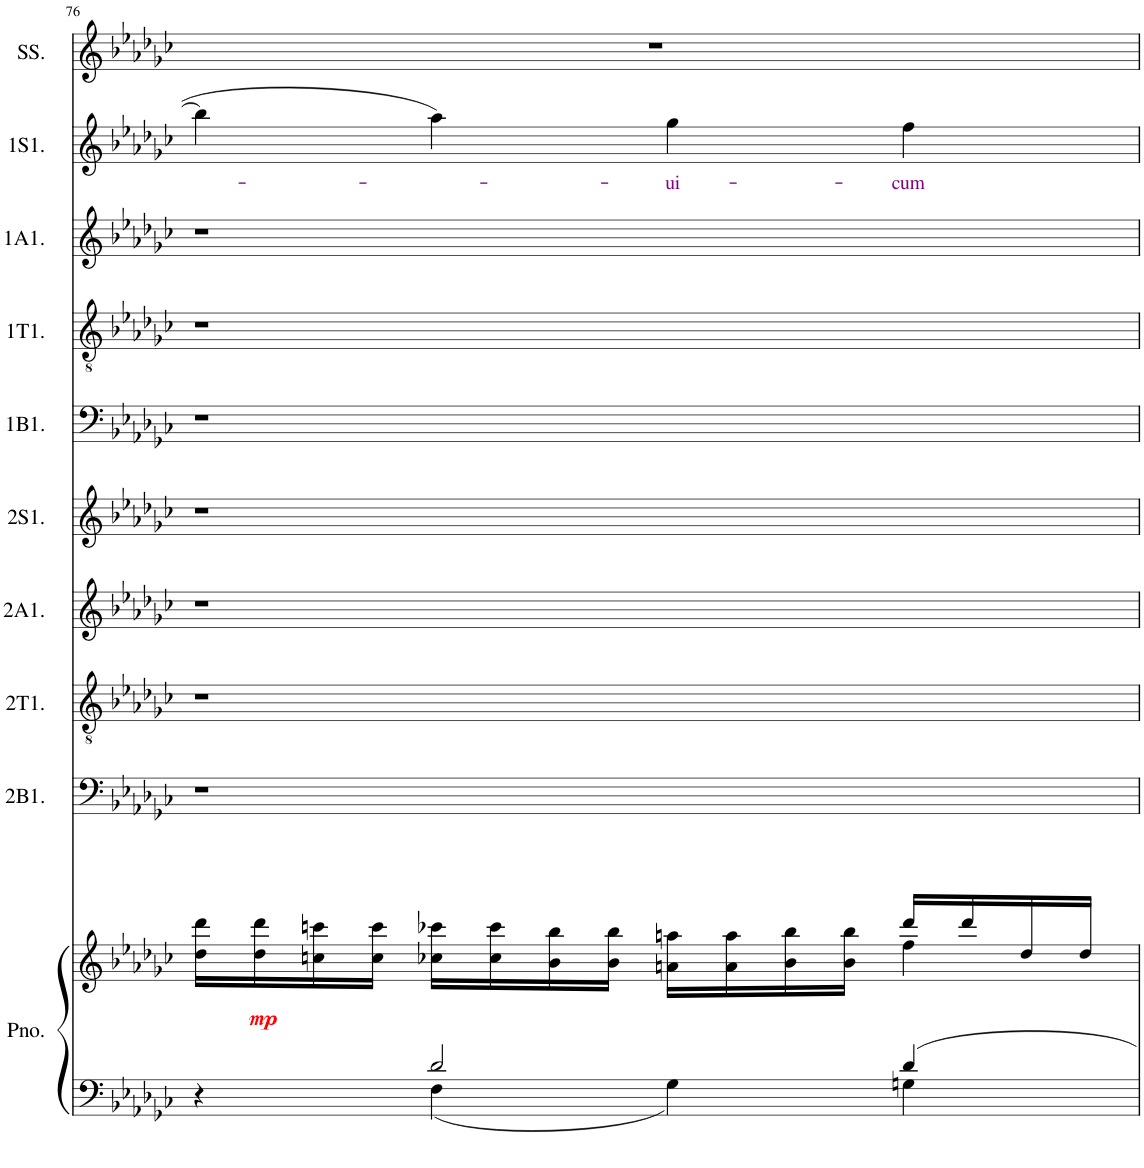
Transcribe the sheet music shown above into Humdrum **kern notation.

**kern	**kern	**dynam	**kern	**kern	**kern	**kern	**kern	**kern	**kern	**kern	**text	**kern
*part10	*part10	*part10	*part9	*part8	*part7	*part6	*part5	*part4	*part3	*part2	*part2	*part1
*staff11	*staff10	*staff10/11	*staff9	*staff8	*staff7	*staff6	*staff5	*staff4	*staff3	*staff2	*staff2	*staff1
*I"Piano	*	*	*I"C2 Bass 1	*I"C2 Tenor 1	*I"C2 Alto 1	*I"C1 Soprano 1	*I"C1 Bass 1	*I"C1 Tenor 1	*I"C1 Alto 1	*I"C1 Soprano 1	*	*I"Soprano Solo
*I'Pno.	*	*	*I'2B1.	*I'2T1.	*I'2A1.	*I'2S1.	*I'1B1.	*I'1T1.	*I'1A1.	*I'1S1.	*	*I'SS.
!!LO:PB:g=z
*clefF4	*clefG2	*	*clefF4	*clefGv2	*clefG2	*clefG2	*clefF4	*clefGv2	*clefG2	*clefG2	*	*clefG2
*	*	*	*	*	*Trd1c2	*	*	*	*Trd1c2	*	*	*
*k[b-e-a-d-g-c-]	*k[b-e-a-d-g-c-]	*	*k[b-e-a-d-g-c-]	*k[b-e-a-d-g-c-]	*k[b-e-a-d-g-c-]	*k[b-e-a-d-g-c-]	*k[b-e-a-d-g-c-]	*k[b-e-a-d-g-c-]	*k[b-e-a-d-g-c-]	*k[b-e-a-d-g-c-]	*	*k[b-e-a-d-g-c-]
*M4/4	*M4/4	*	*M4/4	*M4/4	*M4/4	*M4/4	*M4/4	*M4/4	*M4/4	*M4/4	*	*M4/4
*met(c)	*met(c)	*	*met(c)	*met(c)	*met(c)	*met(c)	*met(c)	*met(c)	*met(c)	*met(c)	*	*met(c)
=76	=76	=76	=76	=76	=76	=76	=76	=76	=76	=76	=76	=76
*^	*^	*	*	*	*	*	*	*	*	*	*	*
4r	4ryy	16dd-\ 16ddd-\LL	2.ryy	.	1r	1r	1r	1r	1r	1r	1r	4bb-\]	.	1r
!	!	!	!	!LO:DY:b	!	!	!	!	!	!	!	!	!	!
.	.	16dd-\ 16ddd-\	.	mp	.	.	.	.	.	.	.	.	.	.
.	.	16ccn\ 16cccn\	.	.	.	.	.	.	.	.	.	.	.	.
.	.	16cc\ 16ccc\JJ	.	.	.	.	.	.	.	.	.	.	.	.
2d-/	4F\	16cc-X\ 16ccc-X\LL	.	.	.	.	.	.	.	.	.	4aa-\	.	.
.	.	16cc-\ 16ccc-\	.	.	.	.	.	.	.	.	.	.	.	.
.	.	16b-\ 16bb-\	.	.	.	.	.	.	.	.	.	.	.	.
.	.	16b-\ 16bb-\JJ	.	.	.	.	.	.	.	.	.	.	.	.
!	!	!	!	!	!	!	!	!	!	!	!	!	!LO:LY:b:color=#800080	!
.	4G-\	16an\ 16aan\LL	.	.	.	.	.	.	.	.	.	4gg-\	-ui-	.
.	.	16a\ 16aa\	.	.	.	.	.	.	.	.	.	.	.	.
.	.	16b-\ 16bb-\	.	.	.	.	.	.	.	.	.	.	.	.
.	.	16b-\ 16bb-\JJ	.	.	.	.	.	.	.	.	.	.	.	.
!	!	!	!	!	!	!	!	!	!	!	!	!	!LO:LY:b:color=#800080	!
4d-/	4Gn\	4ff\	16ddd-/LL	.	.	.	.	.	.	.	.	4ff\	-cum	.
.	.	.	16ddd-/	.	.	.	.	.	.	.	.	.	.	.
.	.	.	16dd-/	.	.	.	.	.	.	.	.	.	.	.
.	.	.	16dd-/JJ	.	.	.	.	.	.	.	.	.	.	.
*v	*v	*	*	*	*	*	*	*	*	*	*	*	*	*
*	*v	*v	*	*	*	*	*	*	*	*	*	*	*
=	=	=	=	=	=	=	=	=	=	=	=	=
*-	*-	*-	*-	*-	*-	*-	*-	*-	*-	*-	*-	*-
